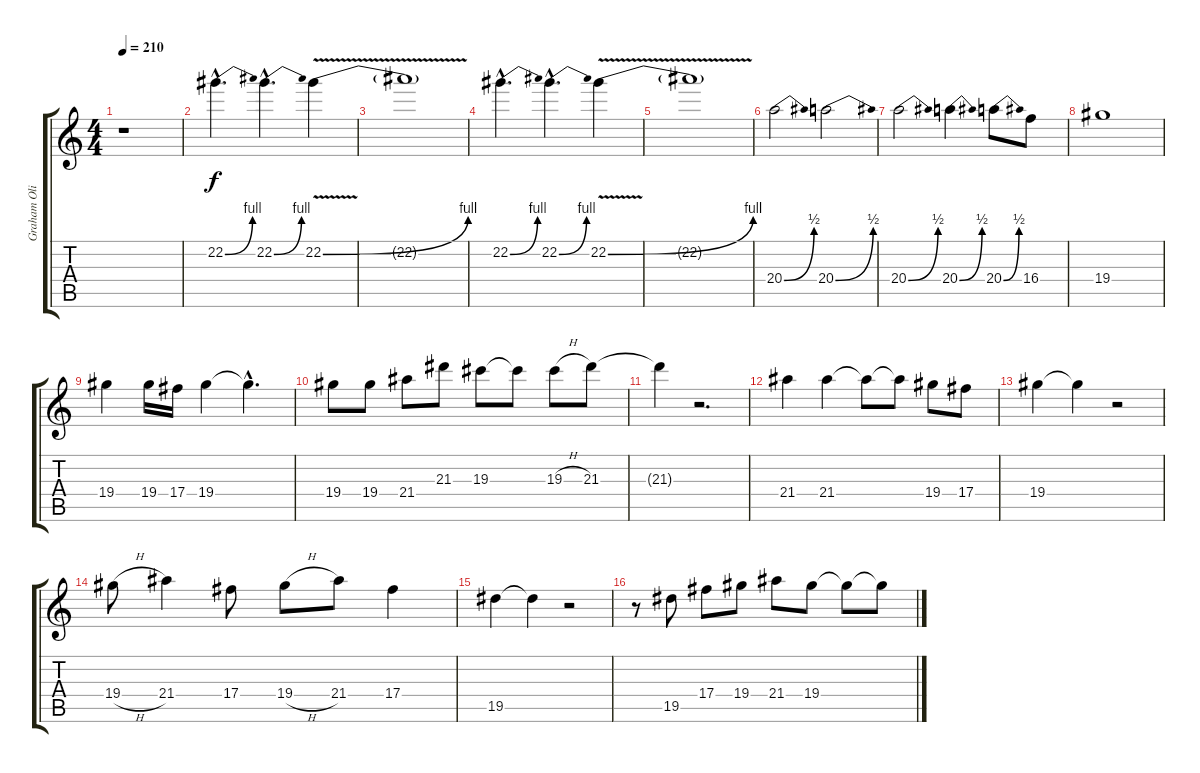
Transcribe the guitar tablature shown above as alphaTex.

\track ("Graham Oliver" "Graham Oli") {instrument distortionguitar}
\staff {score tabs}
\tuning (Eb4 Bb3 Gb3 Db3 Ab2 Eb2) {hide}
\ts (4 4)
\tempo 210
\clef g2
\ks c
r.1{dy f} |
22.2{be (bend 0 0 60 4) hac}.4{d} 22.2{be (bend 0 0 60 4) hac}.4{d} 22.2{be (bend 0 0 60 4) v}.4 |
22.2{t}.1 |
22.2{be (bend 0 0 60 4) hac}.4{d} 22.2{be (bend 0 0 60 4) hac}.4{d} 22.2{be (bend 0 0 60 4) v}.4 |
22.2{t}.1 |
20.4{be (bend 0 0 60 2)}.2 20.4{be (bend 0 0 60 2)}.2 |
20.4{be (bend 0 0 60 2)}.2 20.4{be (bend 0 0 60 2)}.4 20.4{be (bend 0 0 60 2)}.8 16.4.8 |
19.4.1 |
19.4.4 19.4.16 17.4.16 19.4.4 19.4{hac t}.4{d} |
19.4.8 19.4.8 21.4.8 21.3.8 19.3.8 19.3{t}.8 19.3{h}.8 21.3.8 |
21.3{t}.4 r.2{d} |
21.4.4 21.4.4 21.4{t}.8 21.4{t}.8 19.4.8 17.4.8 |
19.4.4 19.4{t}.4 r.2 |
19.4{h}.8 21.4.4 17.4.8 19.4{h}.8 21.4.8 17.4.4 |
19.5.4 19.5{t}.4 r.2 |
r.8 19.5.8 17.4.8 19.4.8 21.4.8 19.4.8 19.4{t}.8 19.4{t}.8
